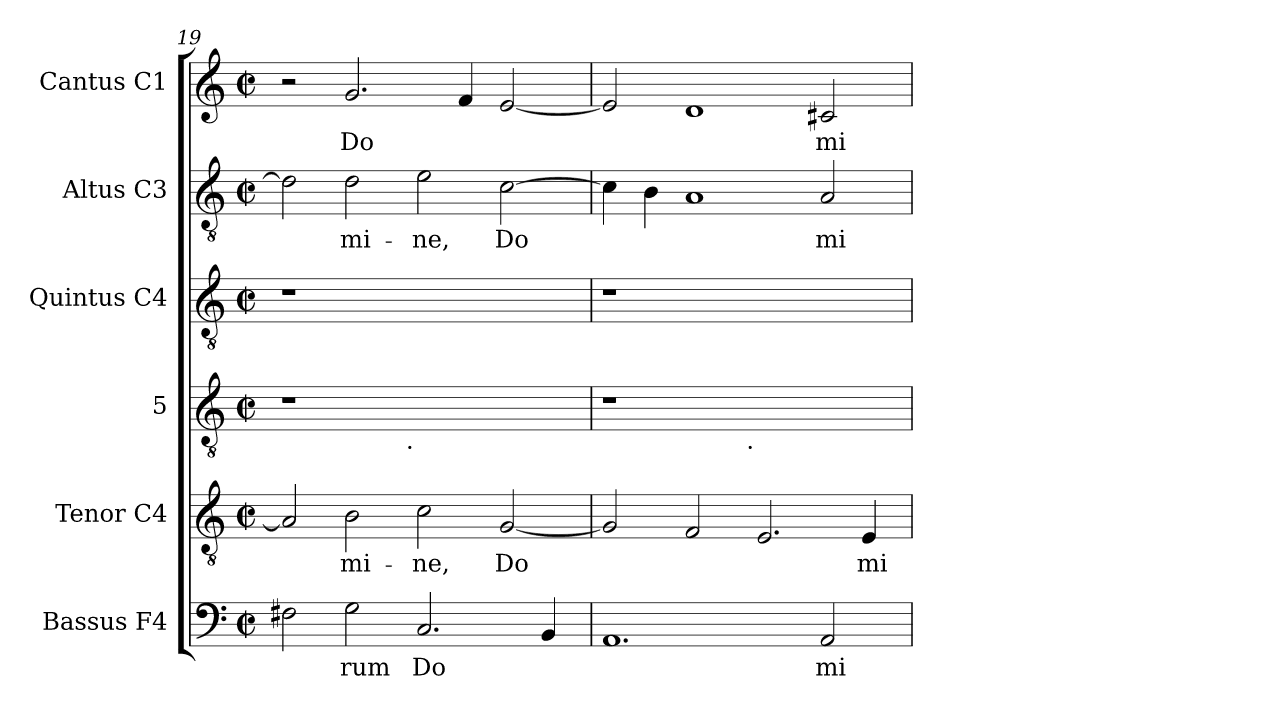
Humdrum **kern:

**kern	**text	**kern	**text	**kern	**kern	**kern	**text	**kern	**text
*part6	*part6	*part5	*part5	*part4	*part3	*part2	*part2	*part1	*part1
*staff6	*staff6	*staff5	*staff5	*staff4	*staff3	*staff2	*staff2	*staff1	*staff1
*I"Bassus  F4	*	*I"Tenor  C4	*	*I"5	*I"Quintus  C4	*I"Altus  C3	*	*I"Cantus  C1	*
*I'B	*	*I'T	*	*	*	*I'A	*	*I'C	*
*clefF4	*	*clefGv2	*	*clefGv2	*clefGv2	*clefGv2	*	*clefG2	*
*k[]	*	*k[]	*	*k[]	*k[]	*k[]	*	*k[]	*
*C:	*	*C:	*	*C:	*C:	*C:	*	*C:	*
*M2/2	*	*M2/2	*	*M2/2	*M2/2	*M2/2	*	*M2/2	*
*met(c|)	*	*met(c|)	*	*met(c|)	*met(c|)	*met(c|)	*	*met(c|)	*
=19	=19	=19	=19	=19	=19	=19	=19	=19	=19
!	!LO:LY:b:cj	!	!LO:LY:b:cj	!	!	!	!LO:LY:b:cj	!	!
*	*	*	*	*^	*	*	*	*	*
2F#X\	--	2A/]	--	1r	2ryy	1r	2d\]	--	2r	.
!	!LO:LY:b:cj	!	!LO:LY:b:cj	!	!	!	!	!LO:LY:b:cj	!	!LO:LY:b:cj
2G\	-rum	2B\	-mi-	.	4...ryy	.	2d\	-mi-	2.g/	Do-
!	!	!	!	!	!LO:TX:b:t=.	!	!	!	!	!
.	.	.	.	.	1ryy	.	.	.	.	.
!	!LO:LY:b:cj	!	!LO:LY:b:cj	!	!	!	!	!LO:LY:b:cj	!	!
2.C/	Do-	2c\	-ne,	1ryy	.	1ryy	2e\	-ne,	.	.
!	!	!	!	!	!	!	!	!	!	!LO:LY:b:cj
.	.	.	.	.	.	.	.	.	4f/	--
!	!	!	!LO:LY:b:cj	!	!	!	!	!LO:LY:b:cj	!	!LO:LY:b:cj
.	.	[<2G/	Do-	.	.	.	[>2c\	Do-	[<2e/	--
!	!LO:LY:b:cj	!	!	!	!	!	!	!	!	!
4BB/	--	.	.	.	.	.	.	.	.	.
.	.	.	.	.	32ryy	.	.	.	.	.
=20	=20	=20	=20	=20	=20	=20	=20	=20	=20	=20
!	!LO:LY:b:cj	!	!LO:LY:b:cj	!	!	!	!	!LO:LY:b:cj	!	!LO:LY:b:cj
1.AA	--	2G/]	--	1r	2ryy	1r	4c\]	--	2e/]	--
!	!	!	!	!	!	!	!	!LO:LY:b:cj	!	!
.	.	.	.	.	.	.	4B\	--	.	.
!	!	!	!LO:LY:b:cj	!	!	!	!	!LO:LY:b:cj	!	!LO:LY:b:cj
.	.	2F/	--	.	4...ryy	.	1A	--	1d	--
!	!	!	!	!	!LO:TX:b:t=.	!	!	!	!	!
.	.	.	.	.	1ryy	.	.	.	.	.
!	!	!	!LO:LY:b:cj	!	!	!	!	!	!	!
.	.	2.E/	--	1ryy	.	1ryy	.	.	.	.
!	!LO:LY:b:cj	!	!	!	!	!	!	!LO:LY:b:cj	!	!LO:LY:b:cj
2AA/	-mi-	.	.	.	.	.	2A/	-mi-	2c#X/	-mi-
!	!	!	!LO:LY:b:cj	!	!	!	!	!	!	!
.	.	4E/	-mi-	.	.	.	.	.	.	.
.	.	.	.	.	32ryy	.	.	.	.	.
*	*	*	*	*v	*v	*	*	*	*	*
=	=	=	=	=	=	=	=	=	=
*-	*-	*-	*-	*-	*-	*-	*-	*-	*-
